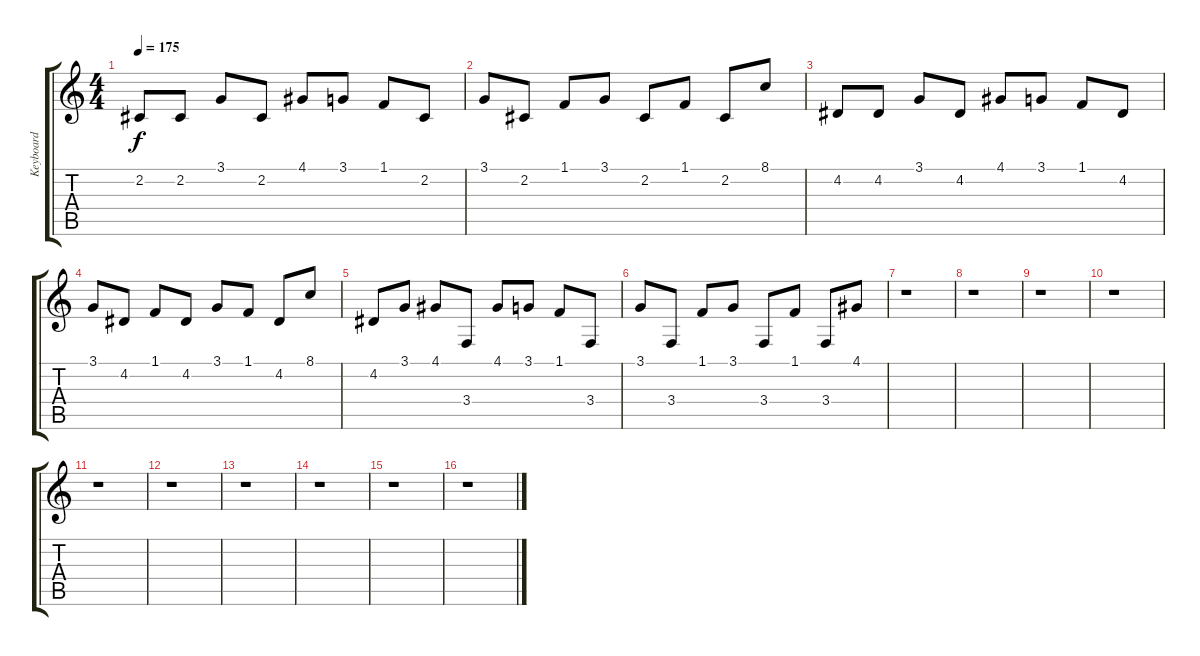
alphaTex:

\track ("Keyboard" "Keyboard") {instrument lead1square}
\staff {score tabs}
\tuning (E4 B3 G3 D3 A2 E2) {hide}
\ts (4 4)
\tempo 175
\clef g2
\ks c
2.2.8{dy f} 2.2.8 3.1.8 2.2.8 4.1.8 3.1.8 1.1.8 2.2.8 |
3.1.8 2.2.8 1.1.8 3.1.8 2.2.8 1.1.8 2.2.8 8.1.8 |
4.2.8 4.2.8 3.1.8 4.2.8 4.1.8 3.1.8 1.1.8 4.2.8 |
3.1.8 4.2.8 1.1.8 4.2.8 3.1.8 1.1.8 4.2.8 8.1.8 |
4.2.8 3.1.8 4.1.8 3.4.8 4.1.8 3.1.8 1.1.8 3.4.8 |
3.1.8 3.4.8 1.1.8 3.1.8 3.4.8 1.1.8 3.4.8 4.1.8 |
r.1 |
r.1 |
r.1 |
r.1 |
r.1 |
r.1 |
r.1 |
r.1 |
r.1 |
r.1
